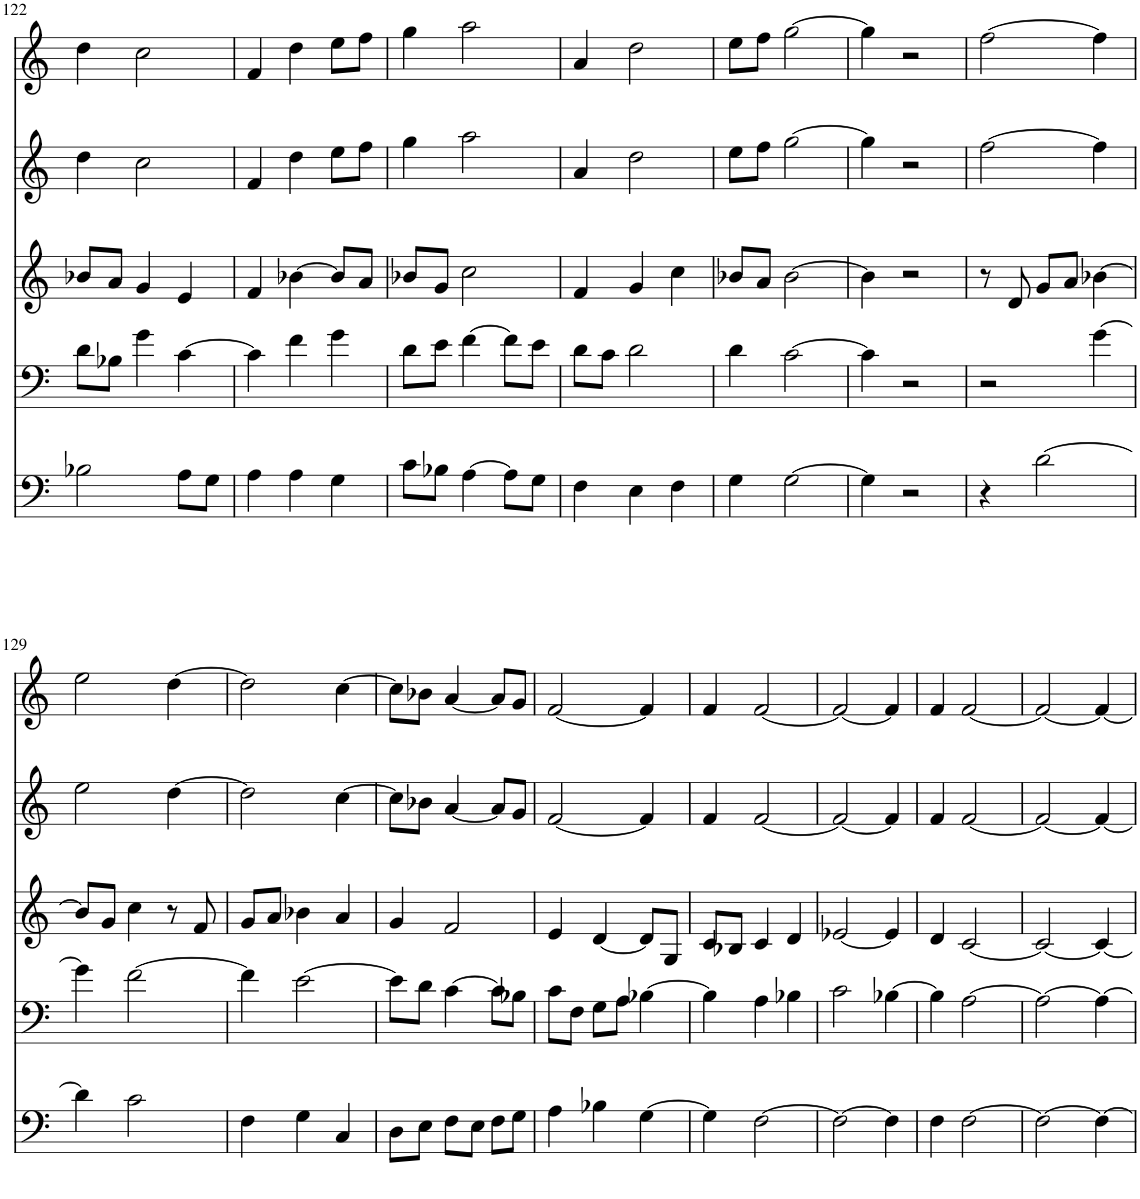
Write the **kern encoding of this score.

**kern	**kern	**kern	**kern	**kern
*part5	*part4	*part3	*part2	*part1
*staff5	*staff4	*staff3	*staff2	*staff1
*I"Bass 1	*I"Tenor 1	*I"Alto 1	*I"Sop 2	*I"Treble 1
!!LO:PB:g=z
*clefF4	*clefF4	*clefG2	*clefG2	*clefG2
*	*Trd4c7	*Trd1c2	*	*Trd-7c-12
*k[]	*k[]	*k[]	*k[]	*k[]
*M3/4	*M3/4	*M3/4	*M3/4	*M3/4
=122	=122	=122	=122	=122
2B-X\	8d\L	8b-X/L	4dd\	4dd\
.	8B-X\J	8a/J	.	.
.	4g\	4g/	2cc\	2cc\
8A\L	[4c\	4e/	.	.
8G\J	.	.	.	.
=123	=123	=123	=123	=123
4A\	4c\]	4f/	4f/	4f/
4A\	4f\	[4b-X\	4dd\	4dd\
4G\	4g\	8b-/L]	8ee\L	8ee\L
.	.	8a/J	8ff\J	8ff\J
=124	=124	=124	=124	=124
8c\L	8d\L	8b-X/L	4gg\	4gg\
8B-X\J	8e\J	8g/J	.	.
[4A\	[4f\	2cc\	2aa\	2aa\
8A\L]	8f\L]	.	.	.
8G\J	8e\J	.	.	.
=125	=125	=125	=125	=125
4F\	8d\L	4f/	4a/	4a/
.	8c\J	.	.	.
4E\	2d\	4g/	2dd\	2dd\
4F\	.	4cc\	.	.
=126	=126	=126	=126	=126
4G\	4d\	8b-X/L	8ee\L	8ee\L
.	.	8a/J	8ff\J	8ff\J
[2G\	[2c\	[2b-\	[2gg\	[2gg\
=127	=127	=127	=127	=127
4G\]	4c\]	4b-\]	4gg\]	4gg\]
2r	2r	2r	2r	2r
=128	=128	=128	=128	=128
4r	2r	8r	[2ff\	[2ff\
.	.	8d/	.	.
[2d\	.	8g/L	.	.
.	.	8a/J	.	.
.	[4g\	[4b-X\	4ff\]	4ff\]
!!LO:LB:g=z
=129	=129	=129	=129	=129
4d\]	4g\]	8b-/L]	2ee\	2ee\
.	.	8g/J	.	.
2c\	[2f\	4cc\	.	.
.	.	8r	[4dd\	[4dd\
.	.	8f/	.	.
=130	=130	=130	=130	=130
4F\	4f\]	8g/L	2dd\]	2dd\]
.	.	8a/J	.	.
4G\	[2e\	4b-X\	.	.
4C/	.	4a/	[4cc\	[4cc\
=131	=131	=131	=131	=131
8D\L	8e\L]	4g/	8cc\L]	8cc\L]
8E\J	8d\J	.	8b-X\J	8b-X\J
8F\L	[4c\	2f/	[4a/	[4a/
8E\J	.	.	.	.
8F\L	8c\L]	.	8a/L]	8a/L]
8G\J	8B-X\J	.	8g/J	8g/J
=132	=132	=132	=132	=132
4A\	8c\L	4e/	[2f/	[2f/
.	8F\J	.	.	.
4B-X\	8G\L	[4d/	.	.
.	8A\J	.	.	.
[4G\	[4B-X\	8d/L]	4f/]	4f/]
.	.	8G/J	.	.
=133	=133	=133	=133	=133
4G\]	4B-\]	8c/L	4f/	4f/
.	.	8B-X/J	.	.
[2F\	4A\	4c/	[2f/	[2f/
.	4B-X\	4d/	.	.
=134	=134	=134	=134	=134
2F\_	2c\	[2e-X/	2f/_	2f/_
4F\]	[4B-X\	4e-/]	4f/]	4f/]
=135	=135	=135	=135	=135
4F\	4B-\]	4d/	4f/	4f/
[2F\	[2A\	[2c/	[2f/	[2f/
=136	=136	=136	=136	=136
2F\_	2A\_	2c/_	2f/_	2f/_
4F\_	4A\_	4c/_	4f/_	4f/_
=	=	=	=	=
*-	*-	*-	*-	*-
